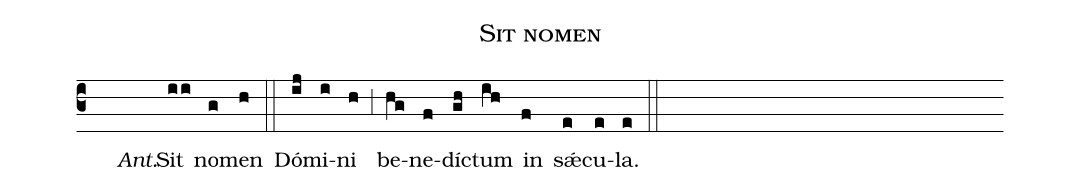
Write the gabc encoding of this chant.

name:Sit nomen;
office-part:Antiphona;
mode:7;
%%
(c3) () <i>Ant.</i>() Sit(ii) no(g)men(h) (::) Dó(ij)mi(i)ni(h) (;3) be(hg)ne(f)dí(gh)ctum(ih) in(f) s<sp>'ae</sp>(e)cu(e)la.(e) (::)
